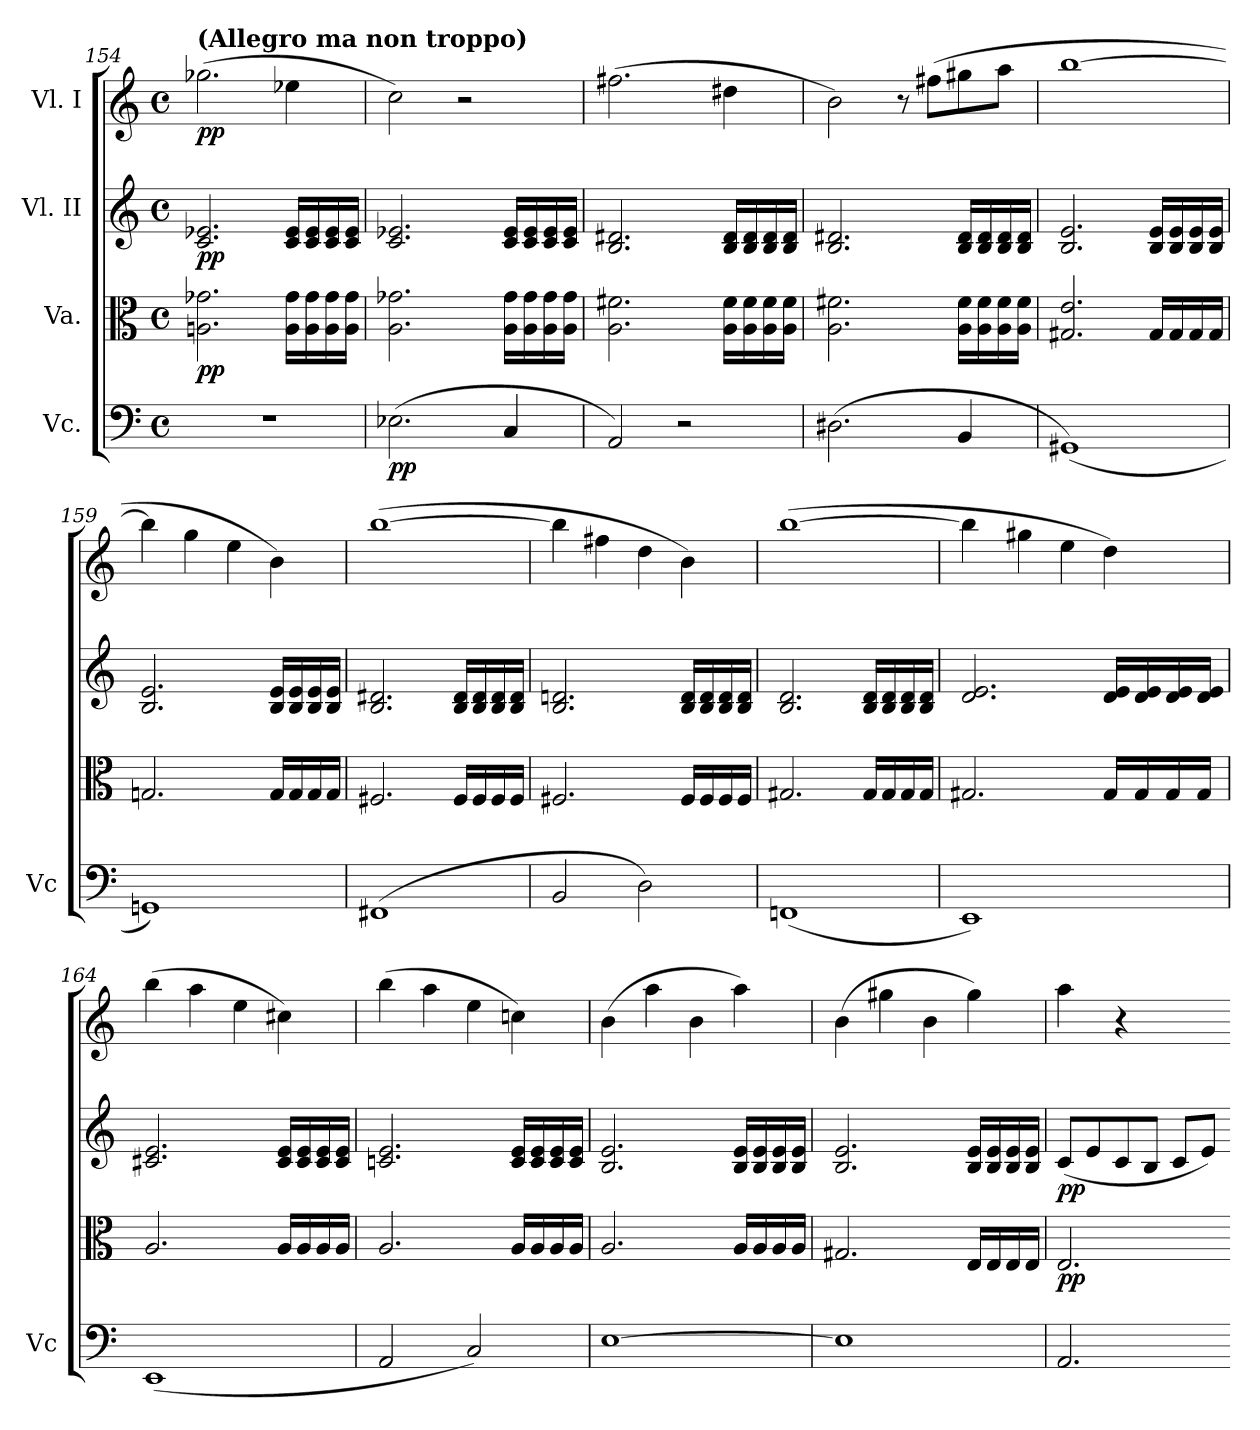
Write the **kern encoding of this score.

**kern	**dynam	**kern	**dynam	**kern	**dynam	**kern	**dynam
*part4	*part4	*part3	*part3	*part2	*part2	*part1	*part1
*staff4	*staff4	*staff3	*staff3	*staff2	*staff2	*staff1	*staff1
*I"Vc.	*	*I"Va.	*	*I"Vl. II	*	*I"Vl. I	*
*I'Vc	*	*	*	*	*	*	*
*clefF4	*	*clefC3	*	*clefG2	*	*clefG2	*
*k[]	*	*k[]	*	*k[]	*	*k[]	*
*M4/4	*	*M4/4	*	*M4/4	*	*M4/4	*
*met(c)	*	*met(c)	*	*met(c)	*	*met(c)	*
=154	=154	=154	=154	=154	=154	=154	=154
!	!	!	!	!	!	!LO:TX:a:B:t=(Allegro ma non troppo)	!
!	!	!	!LO:DY:b	!	!LO:DY:b	!	!LO:DY:b
1r	.	2.Ani\ 2.g-X\	pp	2.c/ 2.e-X/	pp	(>2.gg-X\	pp
.	.	16A\ 16g-\LL	.	16c/ 16e-/LL	.	4ee-X\	.
.	.	16A\ 16g-\	.	16c/ 16e-/	.	.	.
.	.	16A\ 16g-\	.	16c/ 16e-/	.	.	.
.	.	16A\ 16g-\JJ	.	16c/ 16e-/JJ	.	.	.
=155	=155	=155	=155	=155	=155	=155	=155
!	!LO:DY:b	!	!	!	!	!	!
(>2.E-X\	pp	2.A\ 2.g-X\	.	2.c/ 2.e-X/	.	2cc\)	.
.	.	.	.	.	.	2r	.
4C/	.	16A\ 16g-\LL	.	16c/ 16e-/LL	.	.	.
.	.	16A\ 16g-\	.	16c/ 16e-/	.	.	.
.	.	16A\ 16g-\	.	16c/ 16e-/	.	.	.
.	.	16A\ 16g-\JJ	.	16c/ 16e-/JJ	.	.	.
=156	=156	=156	=156	=156	=156	=156	=156
2AA/)	.	2.A\ 2.f#X\	.	2.B/ 2.d#X/	.	(>2.ff#X\	.
2r	.	.	.	.	.	.	.
.	.	16A\ 16f#\LL	.	16B/ 16d#/LL	.	4dd#X\	.
.	.	16A\ 16f#\	.	16B/ 16d#/	.	.	.
.	.	16A\ 16f#\	.	16B/ 16d#/	.	.	.
.	.	16A\ 16f#\JJ	.	16B/ 16d#/JJ	.	.	.
=157	=157	=157	=157	=157	=157	=157	=157
(>2.D#X\	.	2.A\ 2.f#X\	.	2.B/ 2.d#X/	.	2b\)	.
.	.	.	.	.	.	8r	.
.	.	.	.	.	.	(>8ff#X\L	.
4BB/	.	16A\ 16f#\LL	.	16B/ 16d#/LL	.	8gg#X\	.
.	.	16A\ 16f#\	.	16B/ 16d#/	.	.	.
.	.	16A\ 16f#\	.	16B/ 16d#/	.	8aa\J	.
.	.	16A\ 16f#\JJ	.	16B/ 16d#/JJ	.	.	.
=158	=158	=158	=158	=158	=158	=158	=158
(<1GG#X)	.	2.G#X/ 2.e/	.	2.B/ 2.e/	.	[1bb	.
.	.	16G#/LL	.	16B/ 16e/LL	.	.	.
.	.	16G#/	.	16B/ 16e/	.	.	.
.	.	16G#/	.	16B/ 16e/	.	.	.
.	.	16G#/JJ	.	16B/ 16e/JJ	.	.	.
=159	=159	=159	=159	=159	=159	=159	=159
1GGn)	.	2.Gn/	.	2.B/ 2.e/	.	4bb\]	.
.	.	.	.	.	.	4gg\	.
.	.	.	.	.	.	4ee\	.
.	.	16G/LL	.	16B/ 16e/LL	.	4b\)	.
.	.	16G/	.	16B/ 16e/	.	.	.
.	.	16G/	.	16B/ 16e/	.	.	.
.	.	16G/JJ	.	16B/ 16e/JJ	.	.	.
=160	=160	=160	=160	=160	=160	=160	=160
(>1FF#X	.	2.F#X/	.	2.B/ 2.d#X/	.	(>[1bb	.
.	.	16F#/LL	.	16B/ 16d#/LL	.	.	.
.	.	16F#/	.	16B/ 16d#/	.	.	.
.	.	16F#/	.	16B/ 16d#/	.	.	.
.	.	16F#/JJ	.	16B/ 16d#/JJ	.	.	.
=161	=161	=161	=161	=161	=161	=161	=161
2BB/	.	2.F#X/	.	2.B/ 2.dn/	.	4bb\]	.
.	.	.	.	.	.	4ff#X\	.
2D\)	.	.	.	.	.	4dd\	.
.	.	16F#/LL	.	16B/ 16d/LL	.	4b\)	.
.	.	16F#/	.	16B/ 16d/	.	.	.
.	.	16F#/	.	16B/ 16d/	.	.	.
.	.	16F#/JJ	.	16B/ 16d/JJ	.	.	.
!!LO:LB:g=z
=162	=162	=162	=162	=162	=162	=162	=162
(<1FFn	.	2.G#X/	.	2.B/ 2.d/	.	(>[1bb	.
.	.	16G#/LL	.	16B/ 16d/LL	.	.	.
.	.	16G#/	.	16B/ 16d/	.	.	.
.	.	16G#/	.	16B/ 16d/	.	.	.
.	.	16G#/JJ	.	16B/ 16d/JJ	.	.	.
=163	=163	=163	=163	=163	=163	=163	=163
*^	*	*^	*	*^	*	*^	*
1EE)	6ryy	.	2.G#X/	6ryy	.	2.d/ 2.e/	6ryy	.	4bb\]	6ryy	.
!	!	!LO:DY:b	!	!	!LO:DY:b	!	!	!LO:DY:b	!	!	!LO:DY:b
.	3%2ryy	dim.	.	3%2ryy	dim.	.	3%2ryy	dim.	.	3%2ryy	dim.
.	.	.	.	.	.	.	.	.	4gg#X\	.	.
.	.	.	.	.	.	.	.	.	4ee\	.	.
.	.	.	16G#/LL	.	.	16d/ 16e/LL	.	.	4dd\)	.	.
.	.	.	16G#/	.	.	16d/ 16e/	.	.	.	.	.
.	6ryy	.	.	6ryy	.	.	6ryy	.	.	6ryy	.
.	.	.	16G#/	.	.	16d/ 16e/	.	.	.	.	.
.	.	.	16G#/JJ	.	.	16d/ 16e/JJ	.	.	.	.	.
*v	*v	*	*	*	*	*v	*v	*	*v	*v	*
*	*	*v	*v	*	*	*	*	*
=164	=164	=164	=164	=164	=164	=164	=164
(<1EE	.	2.A/	.	2.c#X/ 2.e/	.	(>4bb\	.
.	.	.	.	.	.	4aa\	.
.	.	.	.	.	.	4ee\	.
.	.	16A/LL	.	16c#/ 16e/LL	.	4cc#X\)	.
.	.	16A/	.	16c#/ 16e/	.	.	.
.	.	16A/	.	16c#/ 16e/	.	.	.
.	.	16A/JJ	.	16c#/ 16e/JJ	.	.	.
=165	=165	=165	=165	=165	=165	=165	=165
2AA/	.	2.A/	.	2.cn/ 2.e/	.	(>4bb\	.
.	.	.	.	.	.	4aa\	.
2C/)	.	.	.	.	.	4ee\	.
.	.	16A/LL	.	16c/ 16e/LL	.	4ccn\)	.
.	.	16A/	.	16c/ 16e/	.	.	.
.	.	16A/	.	16c/ 16e/	.	.	.
.	.	16A/JJ	.	16c/ 16e/JJ	.	.	.
=166	=166	=166	=166	=166	=166	=166	=166
[1E	.	2.A/	.	2.B/ 2.e/	.	(>4b\	.
.	.	.	.	.	.	4aa\	.
.	.	.	.	.	.	4b\	.
.	.	16A/LL	.	16B/ 16e/LL	.	4aa\)	.
.	.	16A/	.	16B/ 16e/	.	.	.
.	.	16A/	.	16B/ 16e/	.	.	.
.	.	16A/JJ	.	16B/ 16e/JJ	.	.	.
=167	=167	=167	=167	=167	=167	=167	=167
1E]	.	2.G#X/	.	2.B/ 2.e/	.	(>4b\	.
.	.	.	.	.	.	4gg#X\	.
.	.	.	.	.	.	4b\	.
.	.	16E/LL	.	16B/ 16e/LL	.	4gg#\)	.
.	.	16E/	.	16B/ 16e/	.	.	.
.	.	16E/	.	16B/ 16e/	.	.	.
.	.	16E/JJ	.	16B/ 16e/JJ	.	.	.
=168	=168	=168	=168	=168	=168	=168	=168
!	!	!	!LO:DY:b	!	!LO:DY:b	!	!
2.AA/	.	2.E/	pp	(<8c/L	pp	4aa\	.
.	.	.	.	8e/	.	.	.
.	.	.	.	8c/	.	4r	.
.	.	.	.	8B/J	.	.	.
.	.	.	.	8c/L	.	4ryy	.
.	.	.	.	8e!/J)	.	.	.
=-	=-	=-	=-	=-	=-	=-	=-
*-	*-	*-	*-	*-	*-	*-	*-
